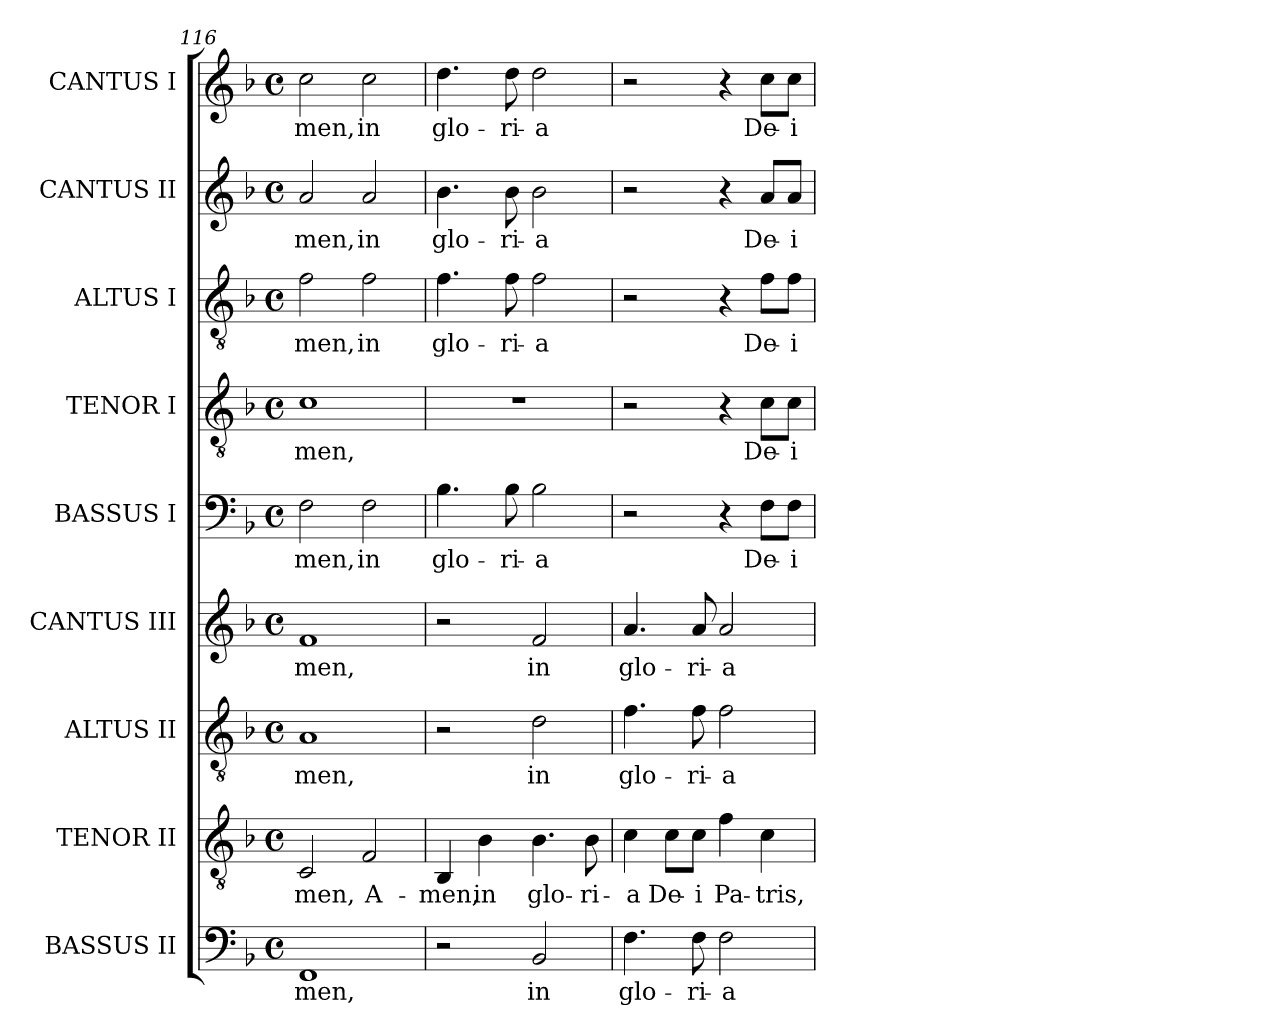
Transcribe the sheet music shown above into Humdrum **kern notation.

**kern	**text	**kern	**text	**kern	**text	**kern	**text	**kern	**text	**kern	**text	**kern	**text	**kern	**text	**kern	**text
*part9	*part9	*part8	*part8	*part7	*part7	*part6	*part6	*part5	*part5	*part4	*part4	*part3	*part3	*part2	*part2	*part1	*part1
*staff9	*staff9	*staff8	*staff8	*staff7	*staff7	*staff6	*staff6	*staff5	*staff5	*staff4	*staff4	*staff3	*staff3	*staff2	*staff2	*staff1	*staff1
*I"BASSUS II	*	*I"TENOR II	*	*I"ALTUS II	*	*I"CANTUS III	*	*I"BASSUS I	*	*I"TENOR I	*	*I"ALTUS I	*	*I"CANTUS II	*	*I"CANTUS I	*
*I'B. II	*	*I'T. II	*	*I'A. II	*	*I'C. III	*	*I'B. I	*	*I'T. I	*	*I'A. I	*	*I'C. II	*	*I'C. I	*
*clefF4	*	*clefGv2	*	*clefGv2	*	*clefG2	*	*clefF4	*	*clefGv2	*	*clefGv2	*	*clefG2	*	*clefG2	*
*	*	*ITrd7c12	*	*ITrd7c12	*	*	*	*	*	*ITrd7c12	*	*ITrd7c12	*	*	*	*	*
*k[b-]	*	*k[b-]	*	*k[b-]	*	*k[b-]	*	*k[b-]	*	*k[b-]	*	*k[b-]	*	*k[b-]	*	*k[b-]	*
*F:	*	*F:	*	*F:	*	*F:	*	*F:	*	*F:	*	*F:	*	*F:	*	*F:	*
*M4/4	*	*M4/4	*	*M4/4	*	*M4/4	*	*M4/4	*	*M4/4	*	*M4/4	*	*M4/4	*	*M4/4	*
*met(c)	*	*met(c)	*	*met(c)	*	*met(c)	*	*met(c)	*	*met(c)	*	*met(c)	*	*met(c)	*	*met(c)	*
=116	=116	=116	=116	=116	=116	=116	=116	=116	=116	=116	=116	=116	=116	=116	=116	=116	=116
!	!LO:LY:b:color=#000000	!	!	!	!	!	!	!	!	!	!	!	!	!	!	!	!
!	!	!	!LO:LY:b:color=#000000	!	!	!	!	!	!	!	!	!	!	!	!	!	!
!	!	!	!	!	!LO:LY:b:color=#000000	!	!	!	!	!	!	!	!	!	!	!	!
!	!	!	!	!	!	!	!LO:LY:b:color=#000000	!	!	!	!	!	!	!	!	!	!
!	!	!	!	!	!	!	!	!	!LO:LY:b:color=#000000	!	!	!	!	!	!	!	!
!	!	!	!	!	!	!	!	!	!	!	!LO:LY:b:color=#000000	!	!	!	!	!	!
!	!	!	!	!	!	!	!	!	!	!	!	!	!LO:LY:b:color=#000000	!	!	!	!
!	!	!	!	!	!	!	!	!	!	!	!	!	!	!	!LO:LY:b:color=#000000	!	!
!	!	!	!	!	!	!	!	!	!	!	!	!	!	!	!	!	!LO:LY:b:color=#000000
1FFi	-men,	2CCi/	-men,	1AAi	-men,	1fi	-men,	2Fi\	-men,	1Ci	-men,	2Fi\	-men,	2ai/	-men,	2cci\	-men,
!	!	!	!LO:LY:b:color=#000000	!	!	!	!	!	!	!	!	!	!	!	!	!	!
!	!	!	!	!	!	!	!	!	!LO:LY:b:color=#000000	!	!	!	!	!	!	!	!
!	!	!	!	!	!	!	!	!	!	!	!	!	!LO:LY:b:color=#000000	!	!	!	!
!	!	!	!	!	!	!	!	!	!	!	!	!	!	!	!LO:LY:b:color=#000000	!	!
!	!	!	!	!	!	!	!	!	!	!	!	!	!	!	!	!	!LO:LY:b:color=#000000
.	.	2FFi/	A-	.	.	.	.	2Fi\	in	.	.	2Fi\	in	2ai/	in	2cci\	in
=117	=117	=117	=117	=117	=117	=117	=117	=117	=117	=117	=117	=117	=117	=117	=117	=117	=117
!	!	!	!LO:LY:b:color=#000000	!	!	!	!	!	!	!	!	!	!	!	!	!	!
!	!	!	!	!	!	!	!	!	!LO:LY:b:color=#000000	!	!	!	!	!	!	!	!
!	!	!	!	!	!	!	!	!	!	!	!	!	!LO:LY:b:color=#000000	!	!	!	!
!	!	!	!	!	!	!	!	!	!	!	!	!	!	!	!LO:LY:b:color=#000000	!	!
!	!	!	!	!	!	!	!	!	!	!	!	!	!	!	!	!	!LO:LY:b:color=#000000
2r	.	4BBB-i/	-men,	2r	.	2r	.	4.B-i\	glo-	1r	.	4.Fi\	glo-	4.b-i\	glo-	4.ddi\	glo-
!	!	!	!LO:LY:b:color=#000000	!	!	!	!	!	!	!	!	!	!	!	!	!	!
.	.	4BB-i\	in	.	.	.	.	.	.	.	.	.	.	.	.	.	.
!	!	!	!	!	!	!	!	!	!LO:LY:b:color=#000000	!	!	!	!	!	!	!	!
!	!	!	!	!	!	!	!	!	!	!	!	!	!LO:LY:b:color=#000000	!	!	!	!
!	!	!	!	!	!	!	!	!	!	!	!	!	!	!	!LO:LY:b:color=#000000	!	!
!	!	!	!	!	!	!	!	!	!	!	!	!	!	!	!	!	!LO:LY:b:color=#000000
.	.	.	.	.	.	.	.	8B-i\	-ri-	.	.	8Fi\	-ri-	8b-i\	-ri-	8ddi\	-ri-
!	!LO:LY:b:color=#000000	!	!	!	!	!	!	!	!	!	!	!	!	!	!	!	!
!	!	!	!LO:LY:b:color=#000000	!	!	!	!	!	!	!	!	!	!	!	!	!	!
!	!	!	!	!	!LO:LY:b:color=#000000	!	!	!	!	!	!	!	!	!	!	!	!
!	!	!	!	!	!	!	!LO:LY:b:color=#000000	!	!	!	!	!	!	!	!	!	!
!	!	!	!	!	!	!	!	!	!LO:LY:b:color=#000000	!	!	!	!	!	!	!	!
!	!	!	!	!	!	!	!	!	!	!	!	!	!LO:LY:b:color=#000000	!	!	!	!
!	!	!	!	!	!	!	!	!	!	!	!	!	!	!	!LO:LY:b:color=#000000	!	!
!	!	!	!	!	!	!	!	!	!	!	!	!	!	!	!	!	!LO:LY:b:color=#000000
2BB-i/	in	4.BB-i\	glo-	2Di\	in	2fi/	in	2B-i\	-a	.	.	2Fi\	-a	2b-i\	-a	2ddi\	-a
!	!	!	!LO:LY:b:color=#000000	!	!	!	!	!	!	!	!	!	!	!	!	!	!
.	.	8BB-i\	-ri-	.	.	.	.	.	.	.	.	.	.	.	.	.	.
!!LO:PB:g=z
=118	=118	=118	=118	=118	=118	=118	=118	=118	=118	=118	=118	=118	=118	=118	=118	=118	=118
!	!LO:LY:b:color=#000000	!	!	!	!	!	!	!	!	!	!	!	!	!	!	!	!
!	!	!	!LO:LY:b:color=#000000	!	!	!	!	!	!	!	!	!	!	!	!	!	!
!	!	!	!	!	!LO:LY:b:color=#000000	!	!	!	!	!	!	!	!	!	!	!	!
!	!	!	!	!	!	!	!LO:LY:b:color=#000000	!	!	!	!	!	!	!	!	!	!
4.Fi\	glo-	4Ci\	-a	4.Fi\	glo-	4.ai/	glo-	2r	.	2r	.	2r	.	2r	.	2r	.
!	!	!	!LO:LY:b:color=#000000	!	!	!	!	!	!	!	!	!	!	!	!	!	!
.	.	8Ci\L	De-	.	.	.	.	.	.	.	.	.	.	.	.	.	.
!	!LO:LY:b:color=#000000	!	!	!	!	!	!	!	!	!	!	!	!	!	!	!	!
!	!	!	!LO:LY:b:color=#000000	!	!	!	!	!	!	!	!	!	!	!	!	!	!
!	!	!	!	!	!LO:LY:b:color=#000000	!	!	!	!	!	!	!	!	!	!	!	!
!	!	!	!	!	!	!	!LO:LY:b:color=#000000	!	!	!	!	!	!	!	!	!	!
8Fi\	-ri-	8Ci\J	-i	8Fi\	-ri-	8ai/	-ri-	.	.	.	.	.	.	.	.	.	.
!	!LO:LY:b:color=#000000	!	!	!	!	!	!	!	!	!	!	!	!	!	!	!	!
!	!	!	!LO:LY:b:color=#000000	!	!	!	!	!	!	!	!	!	!	!	!	!	!
!	!	!	!	!	!LO:LY:b:color=#000000	!	!	!	!	!	!	!	!	!	!	!	!
!	!	!	!	!	!	!	!LO:LY:b:color=#000000	!	!	!	!	!	!	!	!	!	!
2Fi\	-a	4Fi\	Pa-	2Fi\	-a	2ai/	-a	4r	.	4r	.	4r	.	4r	.	4r	.
!	!	!	!LO:LY:b:color=#000000	!	!	!	!	!	!	!	!	!	!	!	!	!	!
!	!	!	!	!	!	!	!	!	!LO:LY:b:color=#000000	!	!	!	!	!	!	!	!
!	!	!	!	!	!	!	!	!	!	!	!LO:LY:b:color=#000000	!	!	!	!	!	!
!	!	!	!	!	!	!	!	!	!	!	!	!	!LO:LY:b:color=#000000	!	!	!	!
!	!	!	!	!	!	!	!	!	!	!	!	!	!	!	!LO:LY:b:color=#000000	!	!
!	!	!	!	!	!	!	!	!	!	!	!	!	!	!	!	!	!LO:LY:b:color=#000000
.	.	4Ci\	-tris,	.	.	.	.	8Fi\L	De-	8Ci\L	De-	8Fi\L	De-	8ai/L	De-	8cci\L	De-
!	!	!	!	!	!	!	!	!	!LO:LY:b:color=#000000	!	!	!	!	!	!	!	!
!	!	!	!	!	!	!	!	!	!	!	!LO:LY:b:color=#000000	!	!	!	!	!	!
!	!	!	!	!	!	!	!	!	!	!	!	!	!LO:LY:b:color=#000000	!	!	!	!
!	!	!	!	!	!	!	!	!	!	!	!	!	!	!	!LO:LY:b:color=#000000	!	!
!	!	!	!	!	!	!	!	!	!	!	!	!	!	!	!	!	!LO:LY:b:color=#000000
.	.	.	.	.	.	.	.	8Fi\J	-i	8Ci\J	-i	8Fi\J	-i	8ai/J	-i	8cci\J	-i
=	=	=	=	=	=	=	=	=	=	=	=	=	=	=	=	=	=
*-	*-	*-	*-	*-	*-	*-	*-	*-	*-	*-	*-	*-	*-	*-	*-	*-	*-
